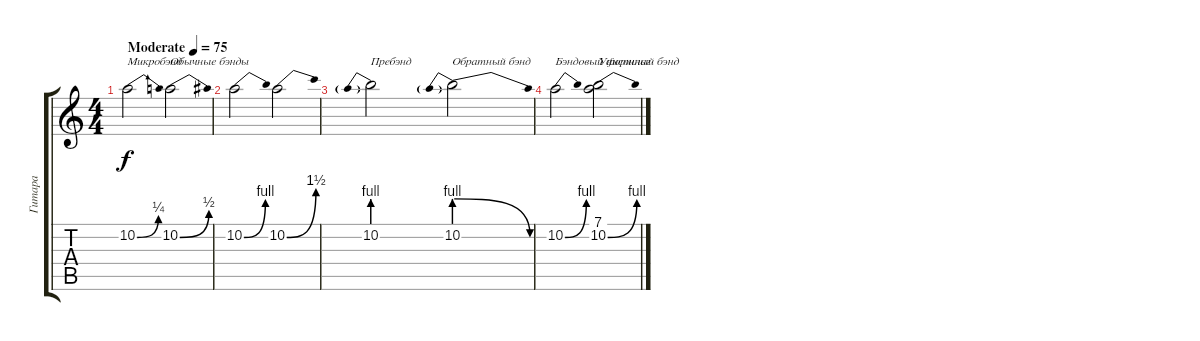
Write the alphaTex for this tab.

\track ("Гитара" "Гитара") {instrument distortionguitar}
\staff {score tabs}
\tuning (E4 B3 G3 D3 A2 E2) {hide}
\ts (4 4)
\tempo (75 "Moderate")
\clef g2
\ks c
10.2{be (bend 0 0 60 1)}.2{txt "Микробэнд" dy f instrument distortionguitar} 10.2{be (bend 0 0 60 2)}.2{txt "Обычные бэнды"} |
10.2{be (bend 0 0 60 4)}.2 10.2{be (bend 0 0 60 6)}.2 |
10.2{be (prebend 0 4 60 4)}.2{txt "Пребэнд"} 10.2{be (prebendrelease 0 4 60 0)}.2{txt "Обратный бэнд"} |
10.2{be (bend 0 0 60 4)}.2{txt "Бэндовый форшлаг"} (7.1 10.2{be (bend 0 0 60 4)}).2{txt "Унисонный бэнд"}
